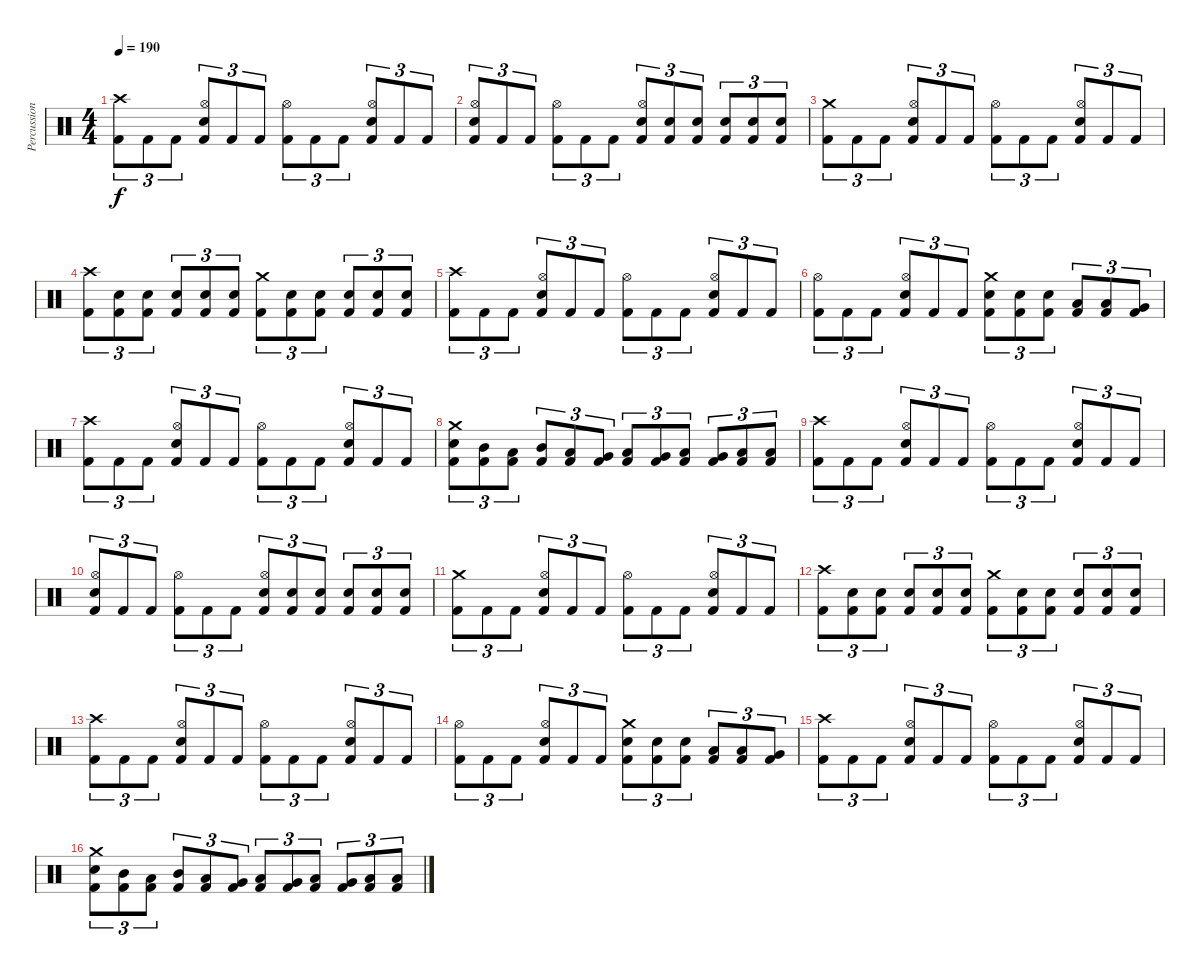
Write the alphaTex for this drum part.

\track ("Percussion" "Percussion") {instrument percussion}
\staff {score}
\articulation defaults
\ts (4 4)
\tempo 190
\clef neutral
\ks c
("Crash high (hit)" "Kick (hit) 2").8{tu (3 2) dy f} "Kick (hit) 2".8{tu (3 2)} "Kick (hit) 2".8{tu (3 2)} ("Hi-Hat (open)" "Snare (hit) 2" "Kick (hit) 2").8{tu (3 2)} "Kick (hit) 2".8{tu (3 2)} "Kick (hit) 2".8{tu (3 2)} ("Hi-Hat (open)" "Kick (hit) 2").8{tu (3 2)} "Kick (hit) 2".8{tu (3 2)} "Kick (hit) 2".8{tu (3 2)} ("Hi-Hat (open)" "Snare (hit) 2" "Kick (hit) 2").8{tu (3 2)} "Kick (hit) 2".8{tu (3 2)} "Kick (hit) 2".8{tu (3 2)} |
("Hi-Hat (open)" "Snare (hit) 2" "Kick (hit) 2").8{tu (3 2)} "Kick (hit) 2".8{tu (3 2)} "Kick (hit) 2".8{tu (3 2)} ("Hi-Hat (open)" "Kick (hit) 2").8{tu (3 2)} "Kick (hit) 2".8{tu (3 2)} "Kick (hit) 2".8{tu (3 2)} ("Hi-Hat (open)" "Snare (hit) 2" "Kick (hit) 2").8{tu (3 2)} ("Snare (hit) 2" "Kick (hit) 2").8{tu (3 2)} ("Snare (hit) 2" "Kick (hit) 2").8{tu (3 2)} ("Snare (hit) 2" "Kick (hit) 2").8{tu (3 2)} ("Snare (hit) 2" "Kick (hit) 2").8{tu (3 2)} ("Snare (hit) 2" "Kick (hit) 2").8{tu (3 2)} |
("Crash medium (hit)" "Kick (hit) 2").8{tu (3 2)} "Kick (hit) 2".8{tu (3 2)} "Kick (hit) 2".8{tu (3 2)} ("Hi-Hat (open)" "Snare (hit) 2" "Kick (hit) 2").8{tu (3 2)} "Kick (hit) 2".8{tu (3 2)} "Kick (hit) 2".8{tu (3 2)} ("Hi-Hat (open)" "Kick (hit) 2").8{tu (3 2)} "Kick (hit) 2".8{tu (3 2)} "Kick (hit) 2".8{tu (3 2)} ("Hi-Hat (open)" "Snare (hit) 2" "Kick (hit) 2").8{tu (3 2)} "Kick (hit) 2".8{tu (3 2)} "Kick (hit) 2".8{tu (3 2)} |
("Crash high (hit)" "Kick (hit) 2").8{tu (3 2)} ("Snare (hit) 2" "Kick (hit) 2").8{tu (3 2)} ("Snare (hit) 2" "Kick (hit) 2").8{tu (3 2)} ("Snare (hit) 2" "Kick (hit) 2").8{tu (3 2)} ("Snare (hit) 2" "Kick (hit) 2").8{tu (3 2)} ("Snare (hit) 2" "Kick (hit) 2").8{tu (3 2)} ("Crash medium (hit)" "Kick (hit) 2").8{tu (3 2)} ("Snare (hit) 2" "Kick (hit) 2").8{tu (3 2)} ("Snare (hit) 2" "Kick (hit) 2").8{tu (3 2)} ("Snare (hit) 2" "Kick (hit) 2").8{tu (3 2)} ("Snare (hit) 2" "Kick (hit) 2").8{tu (3 2)} ("Snare (hit) 2" "Kick (hit) 2").8{tu (3 2)} |
("Crash high (hit)" "Kick (hit) 2").8{tu (3 2)} "Kick (hit) 2".8{tu (3 2)} "Kick (hit) 2".8{tu (3 2)} ("Hi-Hat (open)" "Snare (hit) 2" "Kick (hit) 2").8{tu (3 2)} "Kick (hit) 2".8{tu (3 2)} "Kick (hit) 2".8{tu (3 2)} ("Hi-Hat (open)" "Kick (hit) 2").8{tu (3 2)} "Kick (hit) 2".8{tu (3 2)} "Kick (hit) 2".8{tu (3 2)} ("Hi-Hat (open)" "Snare (hit) 2" "Kick (hit) 2").8{tu (3 2)} "Kick (hit) 2".8{tu (3 2)} "Kick (hit) 2".8{tu (3 2)} |
("Hi-Hat (open)" "Kick (hit) 2").8{tu (3 2)} "Kick (hit) 2".8{tu (3 2)} "Kick (hit) 2".8{tu (3 2)} ("Hi-Hat (open)" "Snare (hit) 2" "Kick (hit) 2").8{tu (3 2)} "Kick (hit) 2".8{tu (3 2)} "Kick (hit) 2".8{tu (3 2)} ("Crash medium (hit)" "Snare (hit) 2" "Kick (hit) 2").8{tu (3 2)} ("Snare (hit) 2" "Kick (hit) 2").8{tu (3 2)} ("Snare (hit) 2" "Kick (hit) 2").8{tu (3 2)} ("Low Floor Tom (hit)" "Kick (hit) 2").8{tu (3 2)} ("Low Floor Tom (hit)" "Kick (hit) 2").8{tu (3 2)} ("Very Low Tom (hit)" "Kick (hit) 2").8{tu (3 2)} |
("Crash high (hit)" "Kick (hit) 2").8{tu (3 2)} "Kick (hit) 2".8{tu (3 2)} "Kick (hit) 2".8{tu (3 2)} ("Hi-Hat (open)" "Snare (hit) 2" "Kick (hit) 2").8{tu (3 2)} "Kick (hit) 2".8{tu (3 2)} "Kick (hit) 2".8{tu (3 2)} ("Hi-Hat (open)" "Kick (hit) 2").8{tu (3 2)} "Kick (hit) 2".8{tu (3 2)} "Kick (hit) 2".8{tu (3 2)} ("Hi-Hat (open)" "Snare (hit) 2" "Kick (hit) 2").8{tu (3 2)} "Kick (hit) 2".8{tu (3 2)} "Kick (hit) 2".8{tu (3 2)} |
("Crash medium (hit)" "Snare (hit) 2" "Kick (hit) 2").8{tu (3 2)} ("Mid Tom (hit)" "Kick (hit) 2").8{tu (3 2)} ("Low Tom (hit)" "Kick (hit) 2").8{tu (3 2)} ("Mid Tom (hit)" "Kick (hit) 2").8{tu (3 2)} ("Low Tom (hit)" "Kick (hit) 2").8{tu (3 2)} ("Very Low Tom (hit)" "Kick (hit) 2").8{tu (3 2)} ("Low Tom (hit)" "Kick (hit) 2").8{tu (3 2)} ("Very Low Tom (hit)" "Kick (hit) 2").8{tu (3 2)} ("Low Floor Tom (hit)" "Kick (hit) 2").8{tu (3 2)} ("Very Low Tom (hit)" "Kick (hit) 2").8{tu (3 2)} ("Low Floor Tom (hit)" "Kick (hit) 2").8{tu (3 2)} ("Low Floor Tom (hit)" "Kick (hit) 2").8{tu (3 2)} |
("Crash high (hit)" "Kick (hit) 2").8{tu (3 2)} "Kick (hit) 2".8{tu (3 2)} "Kick (hit) 2".8{tu (3 2)} ("Hi-Hat (open)" "Snare (hit) 2" "Kick (hit) 2").8{tu (3 2)} "Kick (hit) 2".8{tu (3 2)} "Kick (hit) 2".8{tu (3 2)} ("Hi-Hat (open)" "Kick (hit) 2").8{tu (3 2)} "Kick (hit) 2".8{tu (3 2)} "Kick (hit) 2".8{tu (3 2)} ("Hi-Hat (open)" "Snare (hit) 2" "Kick (hit) 2").8{tu (3 2)} "Kick (hit) 2".8{tu (3 2)} "Kick (hit) 2".8{tu (3 2)} |
("Hi-Hat (open)" "Snare (hit) 2" "Kick (hit) 2").8{tu (3 2)} "Kick (hit) 2".8{tu (3 2)} "Kick (hit) 2".8{tu (3 2)} ("Hi-Hat (open)" "Kick (hit) 2").8{tu (3 2)} "Kick (hit) 2".8{tu (3 2)} "Kick (hit) 2".8{tu (3 2)} ("Hi-Hat (open)" "Snare (hit) 2" "Kick (hit) 2").8{tu (3 2)} ("Snare (hit) 2" "Kick (hit) 2").8{tu (3 2)} ("Snare (hit) 2" "Kick (hit) 2").8{tu (3 2)} ("Snare (hit) 2" "Kick (hit) 2").8{tu (3 2)} ("Snare (hit) 2" "Kick (hit) 2").8{tu (3 2)} ("Snare (hit) 2" "Kick (hit) 2").8{tu (3 2)} |
("Crash medium (hit)" "Kick (hit) 2").8{tu (3 2)} "Kick (hit) 2".8{tu (3 2)} "Kick (hit) 2".8{tu (3 2)} ("Hi-Hat (open)" "Snare (hit) 2" "Kick (hit) 2").8{tu (3 2)} "Kick (hit) 2".8{tu (3 2)} "Kick (hit) 2".8{tu (3 2)} ("Hi-Hat (open)" "Kick (hit) 2").8{tu (3 2)} "Kick (hit) 2".8{tu (3 2)} "Kick (hit) 2".8{tu (3 2)} ("Hi-Hat (open)" "Snare (hit) 2" "Kick (hit) 2").8{tu (3 2)} "Kick (hit) 2".8{tu (3 2)} "Kick (hit) 2".8{tu (3 2)} |
("Crash high (hit)" "Kick (hit) 2").8{tu (3 2)} ("Snare (hit) 2" "Kick (hit) 2").8{tu (3 2)} ("Snare (hit) 2" "Kick (hit) 2").8{tu (3 2)} ("Snare (hit) 2" "Kick (hit) 2").8{tu (3 2)} ("Snare (hit) 2" "Kick (hit) 2").8{tu (3 2)} ("Snare (hit) 2" "Kick (hit) 2").8{tu (3 2)} ("Crash medium (hit)" "Kick (hit) 2").8{tu (3 2)} ("Snare (hit) 2" "Kick (hit) 2").8{tu (3 2)} ("Snare (hit) 2" "Kick (hit) 2").8{tu (3 2)} ("Snare (hit) 2" "Kick (hit) 2").8{tu (3 2)} ("Snare (hit) 2" "Kick (hit) 2").8{tu (3 2)} ("Snare (hit) 2" "Kick (hit) 2").8{tu (3 2)} |
("Crash high (hit)" "Kick (hit) 2").8{tu (3 2)} "Kick (hit) 2".8{tu (3 2)} "Kick (hit) 2".8{tu (3 2)} ("Hi-Hat (open)" "Snare (hit) 2" "Kick (hit) 2").8{tu (3 2)} "Kick (hit) 2".8{tu (3 2)} "Kick (hit) 2".8{tu (3 2)} ("Hi-Hat (open)" "Kick (hit) 2").8{tu (3 2)} "Kick (hit) 2".8{tu (3 2)} "Kick (hit) 2".8{tu (3 2)} ("Hi-Hat (open)" "Snare (hit) 2" "Kick (hit) 2").8{tu (3 2)} "Kick (hit) 2".8{tu (3 2)} "Kick (hit) 2".8{tu (3 2)} |
("Hi-Hat (open)" "Kick (hit) 2").8{tu (3 2)} "Kick (hit) 2".8{tu (3 2)} "Kick (hit) 2".8{tu (3 2)} ("Hi-Hat (open)" "Snare (hit) 2" "Kick (hit) 2").8{tu (3 2)} "Kick (hit) 2".8{tu (3 2)} "Kick (hit) 2".8{tu (3 2)} ("Crash medium (hit)" "Snare (hit) 2" "Kick (hit) 2").8{tu (3 2)} ("Snare (hit) 2" "Kick (hit) 2").8{tu (3 2)} ("Snare (hit) 2" "Kick (hit) 2").8{tu (3 2)} ("Low Floor Tom (hit)" "Kick (hit) 2").8{tu (3 2)} ("Low Floor Tom (hit)" "Kick (hit) 2").8{tu (3 2)} ("Very Low Tom (hit)" "Kick (hit) 2").8{tu (3 2)} |
("Crash high (hit)" "Kick (hit) 2").8{tu (3 2)} "Kick (hit) 2".8{tu (3 2)} "Kick (hit) 2".8{tu (3 2)} ("Hi-Hat (open)" "Snare (hit) 2" "Kick (hit) 2").8{tu (3 2)} "Kick (hit) 2".8{tu (3 2)} "Kick (hit) 2".8{tu (3 2)} ("Hi-Hat (open)" "Kick (hit) 2").8{tu (3 2)} "Kick (hit) 2".8{tu (3 2)} "Kick (hit) 2".8{tu (3 2)} ("Hi-Hat (open)" "Snare (hit) 2" "Kick (hit) 2").8{tu (3 2)} "Kick (hit) 2".8{tu (3 2)} "Kick (hit) 2".8{tu (3 2)} |
("Crash medium (hit)" "Snare (hit) 2" "Kick (hit) 2").8{tu (3 2)} ("Mid Tom (hit)" "Kick (hit) 2").8{tu (3 2)} ("Low Tom (hit)" "Kick (hit) 2").8{tu (3 2)} ("Mid Tom (hit)" "Kick (hit) 2").8{tu (3 2)} ("Low Tom (hit)" "Kick (hit) 2").8{tu (3 2)} ("Very Low Tom (hit)" "Kick (hit) 2").8{tu (3 2)} ("Low Tom (hit)" "Kick (hit) 2").8{tu (3 2)} ("Very Low Tom (hit)" "Kick (hit) 2").8{tu (3 2)} ("Low Floor Tom (hit)" "Kick (hit) 2").8{tu (3 2)} ("Very Low Tom (hit)" "Kick (hit) 2").8{tu (3 2)} ("Low Floor Tom (hit)" "Kick (hit) 2").8{tu (3 2)} ("Low Floor Tom (hit)" "Kick (hit) 2").8{tu (3 2)}
